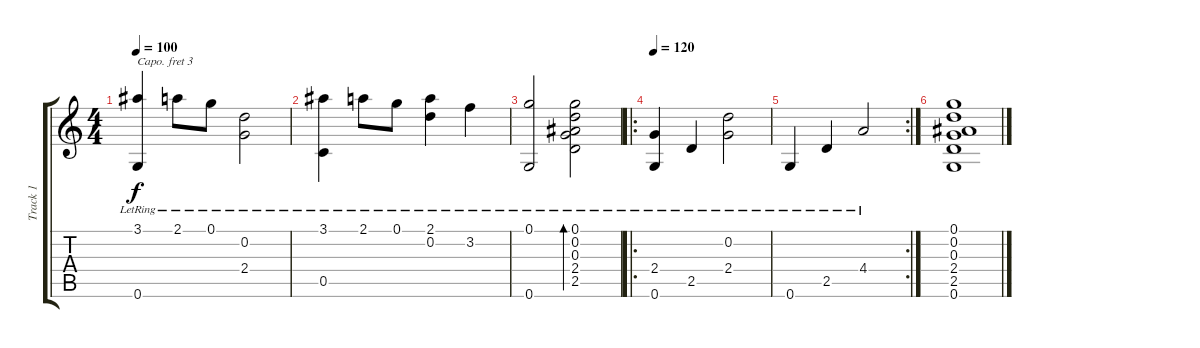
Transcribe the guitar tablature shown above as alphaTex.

\track ("Track 1" "Track 1") {instrument acousticguitarnylon}
\staff {score tabs}
\capo 3
\tuning (E4 B3 G3 D3 A2 E2) {hide}
\ts (4 4)
\tempo 100
\clef g2
\ks c
(3.1{lr} 0.6{lr}).4{dy f} 2.1{lr}.8 0.1{lr}.8 (0.2{lr} 2.4{lr}).2 |
(3.1{lr} 0.5{lr}).4 2.1{lr}.8 0.1{lr}.8 (2.1{lr} 0.2{lr}).4 3.2{lr}.4 |
(0.1{lr} 0.6{lr}).2 (0.1{lr} 0.2{lr} 0.3{lr} 2.4{lr} 2.5{lr}).2{bd 120} |
\ro
\tempo 120
(2.4{lr} 0.6{lr}).4 2.5{lr}.4 (0.2{lr} 2.4{lr}).2 |
\rc 2
0.6{lr}.4 2.5{lr}.4 4.4{lr}.2 |
(0.1 0.2 0.3 2.4 2.5 0.6).1
